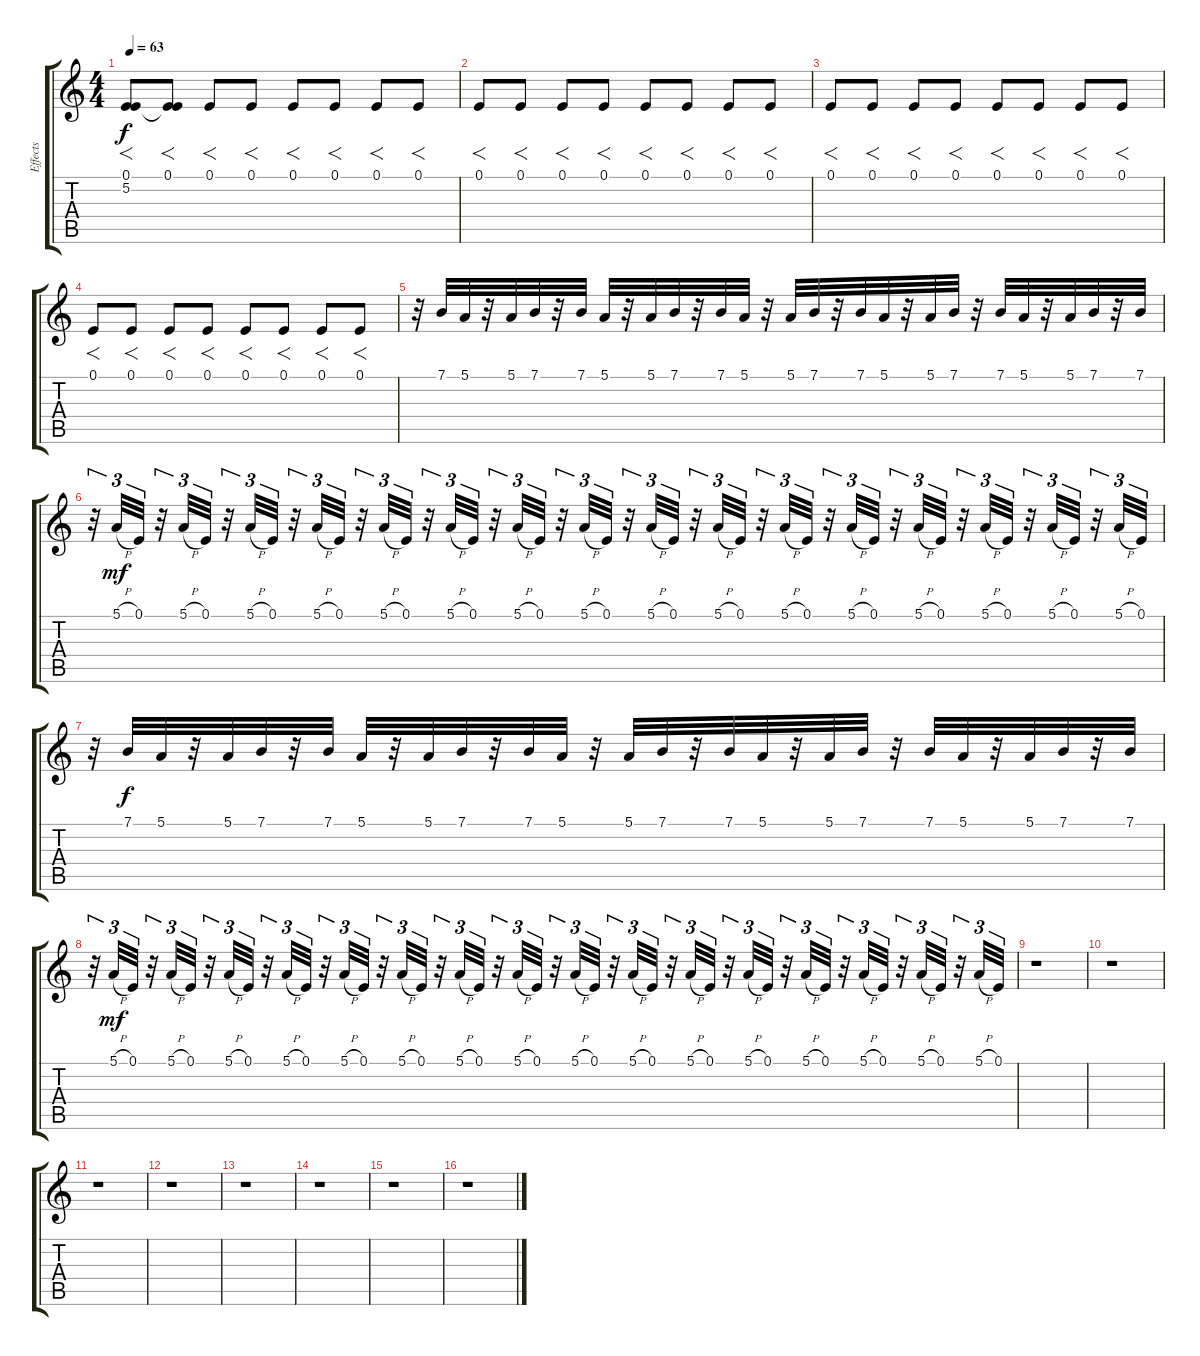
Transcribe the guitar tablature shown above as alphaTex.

\track ("Effects" "Effects") {instrument fx7echoes}
\staff {score tabs}
\tuning (E4 B3 G3 D3 A2 E2) {hide}
\ts (4 4)
\tempo 63
\clef g2
\ks c
(0.1 5.2{t}).8{f dy f volume 10} (0.1 5.2{t}).8{f} 0.1.8{f} 0.1.8{f} 0.1.8{f} 0.1.8{f} 0.1.8{f} 0.1.8{f} |
0.1.8{f} 0.1.8{f} 0.1.8{f} 0.1.8{f} 0.1.8{f} 0.1.8{f} 0.1.8{f} 0.1.8{f} |
0.1.8{f} 0.1.8{f} 0.1.8{f} 0.1.8{f} 0.1.8{f} 0.1.8{f} 0.1.8{f} 0.1.8{f} |
0.1.8{f} 0.1.8{f} 0.1.8{f} 0.1.8{f} 0.1.8{f} 0.1.8{f} 0.1.8{f} 0.1.8{f} |
r.32{volume 8} 7.1.32 5.1.32 r.32 5.1.32 7.1.32 r.32 7.1.32 5.1.32 r.32 5.1.32 7.1.32 r.32 7.1.32 5.1.32 r.32 5.1.32 7.1.32 r.32 7.1.32 5.1.32 r.32 5.1.32 7.1.32 r.32 7.1.32 5.1.32 r.32 5.1.32 7.1.32 r.32 7.1.32 |
r.32{tu (3 2)} 5.1{h}.32{tu (3 2) dy mf} 0.1.32{tu (3 2)} r.32{tu (3 2)} 5.1{h}.32{tu (3 2)} 0.1.32{tu (3 2)} r.32{tu (3 2)} 5.1{h}.32{tu (3 2)} 0.1.32{tu (3 2)} r.32{tu (3 2)} 5.1{h}.32{tu (3 2)} 0.1.32{tu (3 2)} r.32{tu (3 2)} 5.1{h}.32{tu (3 2)} 0.1.32{tu (3 2)} r.32{tu (3 2)} 5.1{h}.32{tu (3 2)} 0.1.32{tu (3 2)} r.32{tu (3 2)} 5.1{h}.32{tu (3 2)} 0.1.32{tu (3 2)} r.32{tu (3 2)} 5.1{h}.32{tu (3 2)} 0.1.32{tu (3 2)} r.32{tu (3 2)} 5.1{h}.32{tu (3 2)} 0.1.32{tu (3 2)} r.32{tu (3 2)} 5.1{h}.32{tu (3 2)} 0.1.32{tu (3 2)} r.32{tu (3 2)} 5.1{h}.32{tu (3 2)} 0.1.32{tu (3 2)} r.32{tu (3 2)} 5.1{h}.32{tu (3 2)} 0.1.32{tu (3 2)} r.32{tu (3 2)} 5.1{h}.32{tu (3 2)} 0.1.32{tu (3 2)} r.32{tu (3 2)} 5.1{h}.32{tu (3 2)} 0.1.32{tu (3 2)} r.32{tu (3 2)} 5.1{h}.32{tu (3 2)} 0.1.32{tu (3 2)} r.32{tu (3 2)} 5.1{h}.32{tu (3 2)} 0.1.32{tu (3 2)} |
r.32{volume 8} 7.1.32{dy f} 5.1.32 r.32 5.1.32 7.1.32 r.32 7.1.32 5.1.32 r.32 5.1.32 7.1.32 r.32 7.1.32 5.1.32 r.32 5.1.32 7.1.32 r.32 7.1.32 5.1.32 r.32 5.1.32 7.1.32 r.32 7.1.32 5.1.32 r.32 5.1.32 7.1.32 r.32 7.1.32 |
r.32{tu (3 2)} 5.1{h}.32{tu (3 2) dy mf} 0.1.32{tu (3 2)} r.32{tu (3 2)} 5.1{h}.32{tu (3 2)} 0.1.32{tu (3 2)} r.32{tu (3 2)} 5.1{h}.32{tu (3 2)} 0.1.32{tu (3 2)} r.32{tu (3 2)} 5.1{h}.32{tu (3 2)} 0.1.32{tu (3 2)} r.32{tu (3 2)} 5.1{h}.32{tu (3 2)} 0.1.32{tu (3 2)} r.32{tu (3 2)} 5.1{h}.32{tu (3 2)} 0.1.32{tu (3 2)} r.32{tu (3 2)} 5.1{h}.32{tu (3 2)} 0.1.32{tu (3 2)} r.32{tu (3 2)} 5.1{h}.32{tu (3 2)} 0.1.32{tu (3 2)} r.32{tu (3 2)} 5.1{h}.32{tu (3 2)} 0.1.32{tu (3 2)} r.32{tu (3 2)} 5.1{h}.32{tu (3 2)} 0.1.32{tu (3 2)} r.32{tu (3 2)} 5.1{h}.32{tu (3 2)} 0.1.32{tu (3 2)} r.32{tu (3 2)} 5.1{h}.32{tu (3 2)} 0.1.32{tu (3 2)} r.32{tu (3 2)} 5.1{h}.32{tu (3 2)} 0.1.32{tu (3 2)} r.32{tu (3 2)} 5.1{h}.32{tu (3 2)} 0.1.32{tu (3 2)} r.32{tu (3 2)} 5.1{h}.32{tu (3 2)} 0.1.32{tu (3 2)} r.32{tu (3 2)} 5.1{h}.32{tu (3 2)} 0.1.32{tu (3 2)} |
r.1 |
r.1 |
r.1 |
r.1 |
r.1 |
r.1 |
r.1 |
r.1
